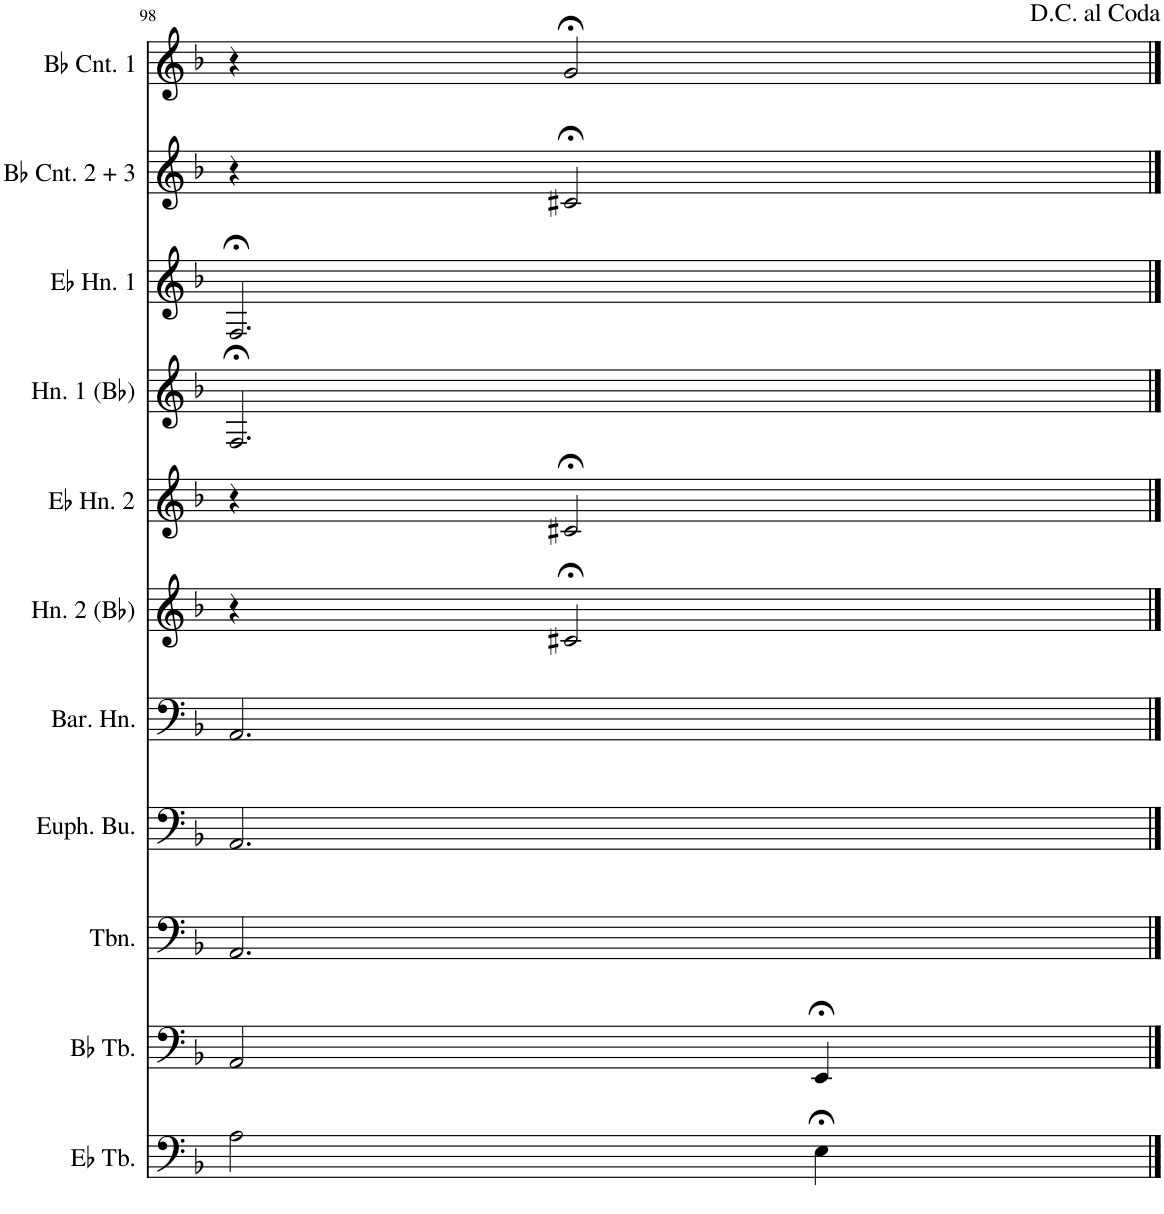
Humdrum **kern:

**kern	**kern	**kern	**kern	**kern	**kern	**kern	**kern	**kern	**kern	**kern
*part11	*part10	*part9	*part8	*part7	*part6	*part5	*part4	*part3	*part2	*part1
*staff11	*staff10	*staff9	*staff8	*staff7	*staff6	*staff5	*staff4	*staff3	*staff2	*staff1
*I"Eb Tuba	*I"Bb Tuba	*I"Trombone	*I"Euphonium	*I"Baritone Horn	*I"Horn 2 (Bb)	*I"Horn in Eb2	*I"Horn 1 (Bb)	*I"Horn in Eb1	*I"Bb Cornet 2 + 3	*I"BbCornet 1
*I'Eb Tb.	*I'Bb Tb.	*I'Tbn.	*	*I'Bar. Hn.	*I'Hn. 2 (Bb)	*	*I'Hn. 1 (Bb)	*	*I'Bb Cnt. 2 + 3	*I'Bb Cnt. 1
!!LO:PB:g=z
*clefF4	*clefF4	*clefF4	*clefF4	*clefF4	*clefG2	*clefG2	*clefG2	*clefG2	*clefG2	*clefG2
*	*	*	*	*Trd4c7	*Trd1c2	*Trd4c7	*Trd1c2	*Trd4c7	*Trd1c2	*Trd1c2
*k[b-]	*k[b-]	*k[b-]	*k[b-]	*k[b-]	*k[b-]	*k[b-]	*k[b-]	*k[b-]	*k[b-]	*k[b-]
*M3/4	*M3/4	*M3/4	*M3/4	*M3/4	*M3/4	*M3/4	*M3/4	*M3/4	*M3/4	*M3/4
=98	=98	=98	=98	=98	=98	=98	=98	=98	=98	=98
2A\	2AA/	2.AA/	2.AA/	2.AA/	4r	4r	2.F;</	2.F;</	4r	4r
.	.	.	.	.	2c#X;</	2c#X;</	.	.	2c#X;</	2g;</
4E;<\	4EE;</	.	.	.	.	.	.	.	.	.
==	==	==	==	==	==	==	==	==	==	==
*-	*-	*-	*-	*-	*-	*-	*-	*-	*-	*-
